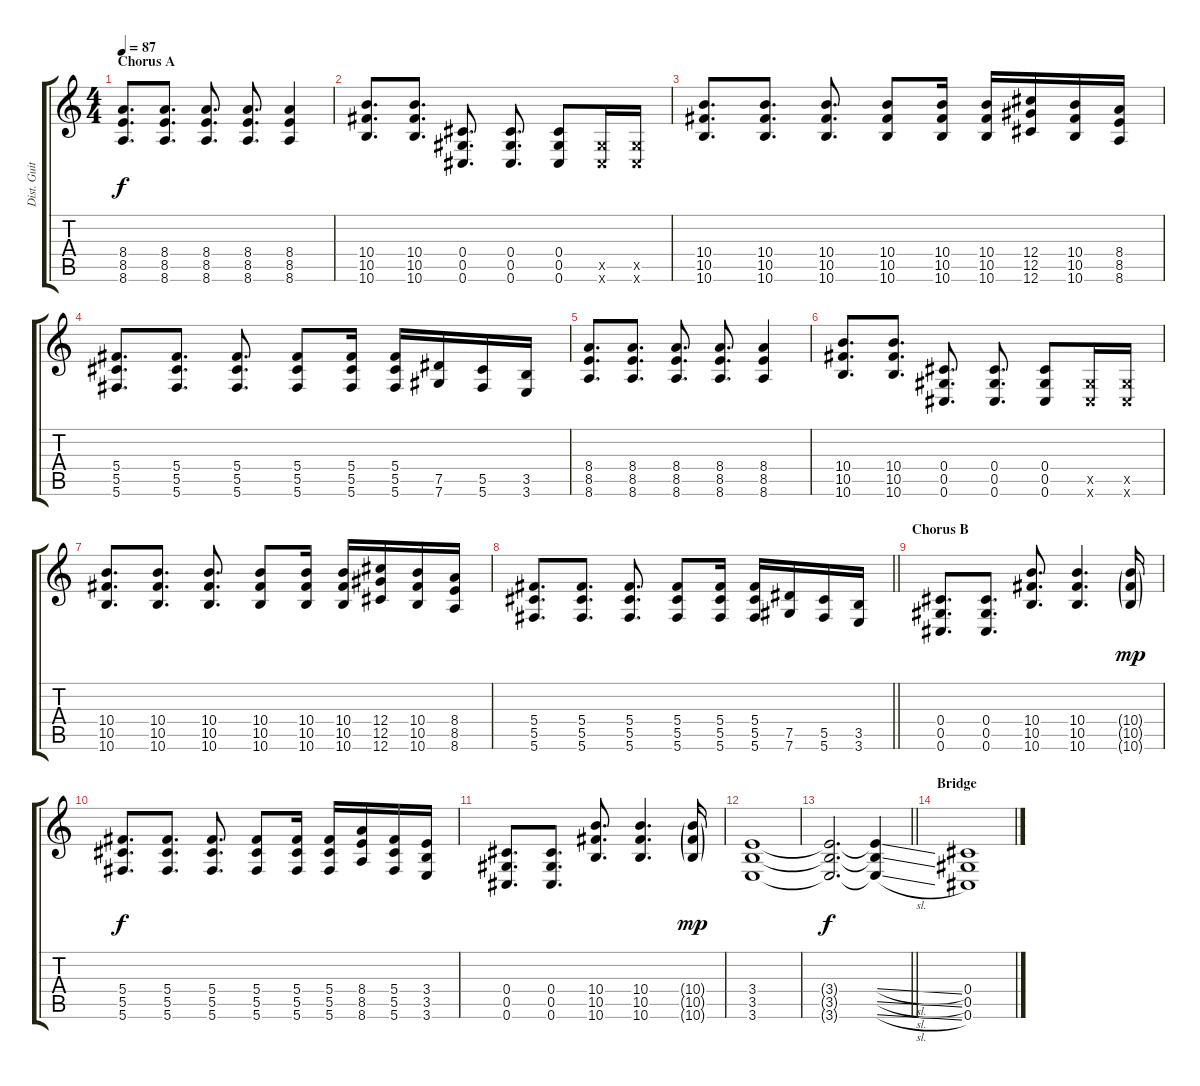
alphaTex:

\track ("Dist. Guitar" "Dist. Guit") {instrument overdrivenguitar}
\staff {score tabs}
\tuning (Eb4 Bb3 Gb3 Db3 Ab2 Db2) {hide}
\ts (4 4)
\section ("" "Chorus A")
\tempo 87
\clef g2
\ks c
(8.4 8.5 8.6).8{d dy f} (8.4 8.5 8.6).8{d} (8.4 8.5 8.6).8{d} (8.4 8.5 8.6).8{d} (8.4 8.5 8.6).4 |
(10.4 10.5 10.6).8{d} (10.4 10.5 10.6).8{d} (0.4 0.5 0.6).8{d} (0.4 0.5 0.6).8{d} (0.4 0.5 0.6).8 (0.5{x} 0.6{x}).16 (0.5{x} 0.6{x}).16 |
(10.4 10.5 10.6).8{d} (10.4 10.5 10.6).8{d} (10.4 10.5 10.6).8{d} (10.4 10.5 10.6).8 (10.4 10.5 10.6).16 (10.4 10.5 10.6).16 (12.4 12.5 12.6).16 (10.4 10.5 10.6).16 (8.4 8.5 8.6).16 |
(5.4 5.5 5.6).8{d} (5.4 5.5 5.6).8{d} (5.4 5.5 5.6).8{d} (5.4 5.5 5.6).8 (5.4 5.5 5.6).16 (5.4 5.5 5.6).16 (7.5 7.6).16 (5.5 5.6).16 (3.5 3.6).16 |
(8.4 8.5 8.6).8{d} (8.4 8.5 8.6).8{d} (8.4 8.5 8.6).8{d} (8.4 8.5 8.6).8{d} (8.4 8.5 8.6).4 |
(10.4 10.5 10.6).8{d} (10.4 10.5 10.6).8{d} (0.4 0.5 0.6).8{d} (0.4 0.5 0.6).8{d} (0.4 0.5 0.6).8 (0.5{x} 0.6{x}).16 (0.5{x} 0.6{x}).16 |
(10.4 10.5 10.6).8{d} (10.4 10.5 10.6).8{d} (10.4 10.5 10.6).8{d} (10.4 10.5 10.6).8 (10.4 10.5 10.6).16 (10.4 10.5 10.6).16 (12.4 12.5 12.6).16 (10.4 10.5 10.6).16 (8.4 8.5 8.6).16 |
\barLineRight lightlight
(5.4 5.5 5.6).8{d} (5.4 5.5 5.6).8{d} (5.4 5.5 5.6).8{d} (5.4 5.5 5.6).8 (5.4 5.5 5.6).16 (5.4 5.5 5.6).16 (7.5 7.6).16 (5.5 5.6).16 (3.5 3.6).16 |
\section ("" "Chorus B")
(0.4 0.5 0.6).8{d} (0.4 0.5 0.6).8{d} (10.4 10.5 10.6).8{d} (10.4 10.5 10.6).4{d} (10.4{g} 10.5{g} 10.6{g}).16{dy mp} |
(5.4 5.5 5.6).8{d dy f} (5.4 5.5 5.6).8{d} (5.4 5.5 5.6).8{d} (5.4 5.5 5.6).8 (5.4 5.5 5.6).16 (5.4 5.5 5.6).16 (8.4 8.5 8.6).16 (5.4 5.5 5.6).16 (3.4 3.5 3.6).16 |
(0.4 0.5 0.6).8{d} (0.4 0.5 0.6).8{d} (10.4 10.5 10.6).8{d} (10.4 10.5 10.6).4{d} (10.4{g} 10.5{g} 10.6{g}).16{dy mp} |
(3.4 3.5 3.6).1 |
\barLineRight lightlight
(3.4{t} 3.5{t} 3.6{t}).2{d dy f} (3.4{sl t} 3.5{sl t} 3.6{sl t}).4 |
\section ("" "Bridge")
(0.4 0.5 0.6).1{volume 0}
